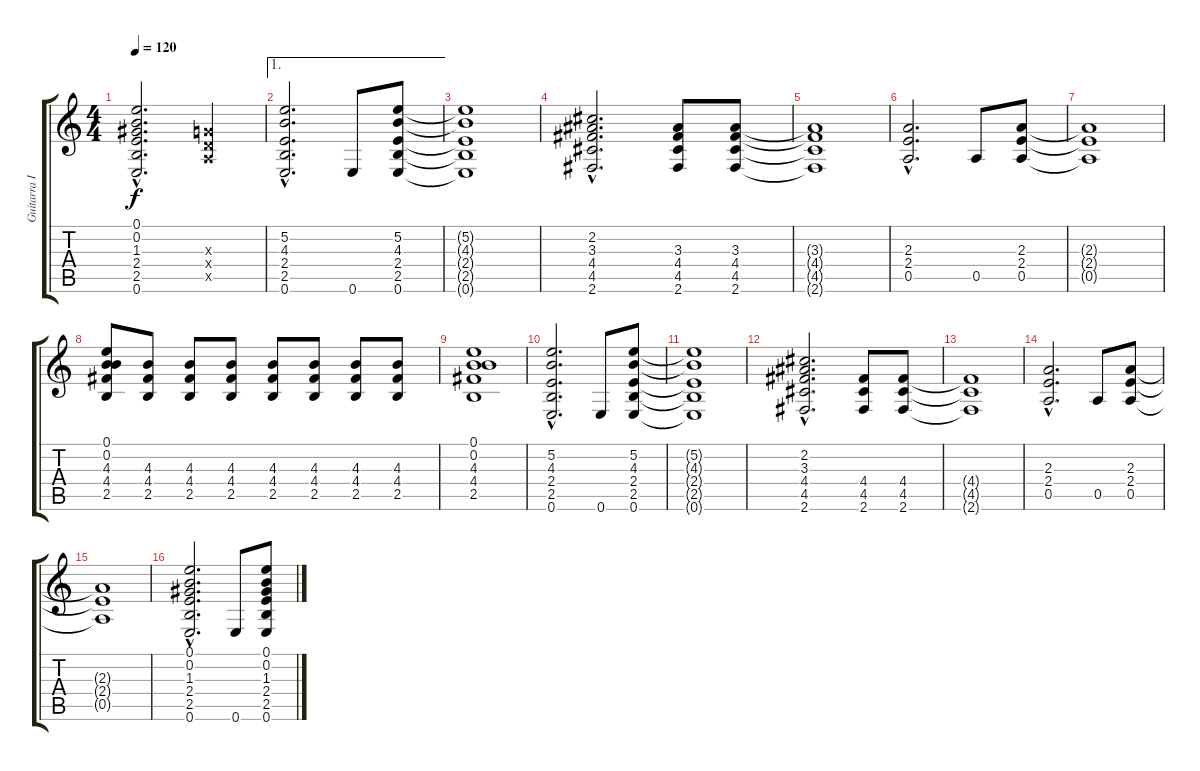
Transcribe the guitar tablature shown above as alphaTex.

\track ("Guitarra II" "Guitarra I") {instrument distortionguitar}
\staff {score tabs}
\tuning (E4 B3 G3 D3 A2 E2) {hide}
\ts (4 4)
\tempo 120
\clef g2
\ks c
(0.1{hac t} 0.2{hac t} 1.3{hac t} 2.4{hac t} 2.5{hac t} 0.6{hac t}).2{d dy f} (0.3{x} 0.4{x} 0.5{x}).4 |
\ae 1
(5.2{hac} 4.3{hac} 2.4{hac} 2.5{hac} 0.6{hac}).2{d} 0.6.8 (5.2 4.3 2.4 2.5 0.6).8 |
(5.2{t} 4.3{t} 2.4{t} 2.5{t} 0.6{t}).1 |
(2.2{hac} 3.3{hac} 4.4{hac} 4.5{hac} 2.6{hac}).2{d} (3.3 4.4 4.5 2.6).8 (3.3 4.4 4.5 2.6).8 |
(3.3{t} 4.4{t} 4.5{t} 2.6{t}).1 |
(2.3{hac} 2.4{hac} 0.5{hac}).2{d} 0.5.8 (2.3 2.4 0.5).8 |
(2.3{t} 2.4{t} 0.5{t}).1 |
(0.1 0.2 4.3 4.4 2.5).8 (4.3 4.4 2.5).8 (4.3 4.4 2.5).8 (4.3 4.4 2.5).8 (4.3 4.4 2.5).8 (4.3 4.4 2.5).8 (4.3 4.4 2.5).8 (4.3 4.4 2.5).8 |
(0.1 0.2 4.3 4.4 2.5).1 |
(5.2{hac} 4.3{hac} 2.4{hac} 2.5{hac} 0.6{hac}).2{d} 0.6.8 (5.2 4.3 2.4 2.5 0.6).8{volume 10} |
(5.2{t} 4.3{t} 2.4{t} 2.5{t} 0.6{t}).1{volume 9} |
(2.2{hac} 3.3{hac} 4.4{hac} 4.5{hac} 2.6{hac}).2{d} (4.4 4.5 2.6).8{volume 9} (4.4 4.5 2.6).8{volume 8} |
(4.4{t} 4.5{t} 2.6{t}).1{volume 7} |
(2.3{hac} 2.4{hac} 0.5{hac}).2{d} 0.5.8{volume 7} (2.3 2.4 0.5).8{volume 6} |
(2.3{t} 2.4{t} 0.5{t}).1{volume 6} |
(0.1{hac} 0.2{hac} 1.3{hac} 2.4{hac} 2.5{hac} 0.6{hac}).2{d volume 6} 0.6.8{volume 5} (0.1 0.2 1.3 2.4 2.5 0.6).8
